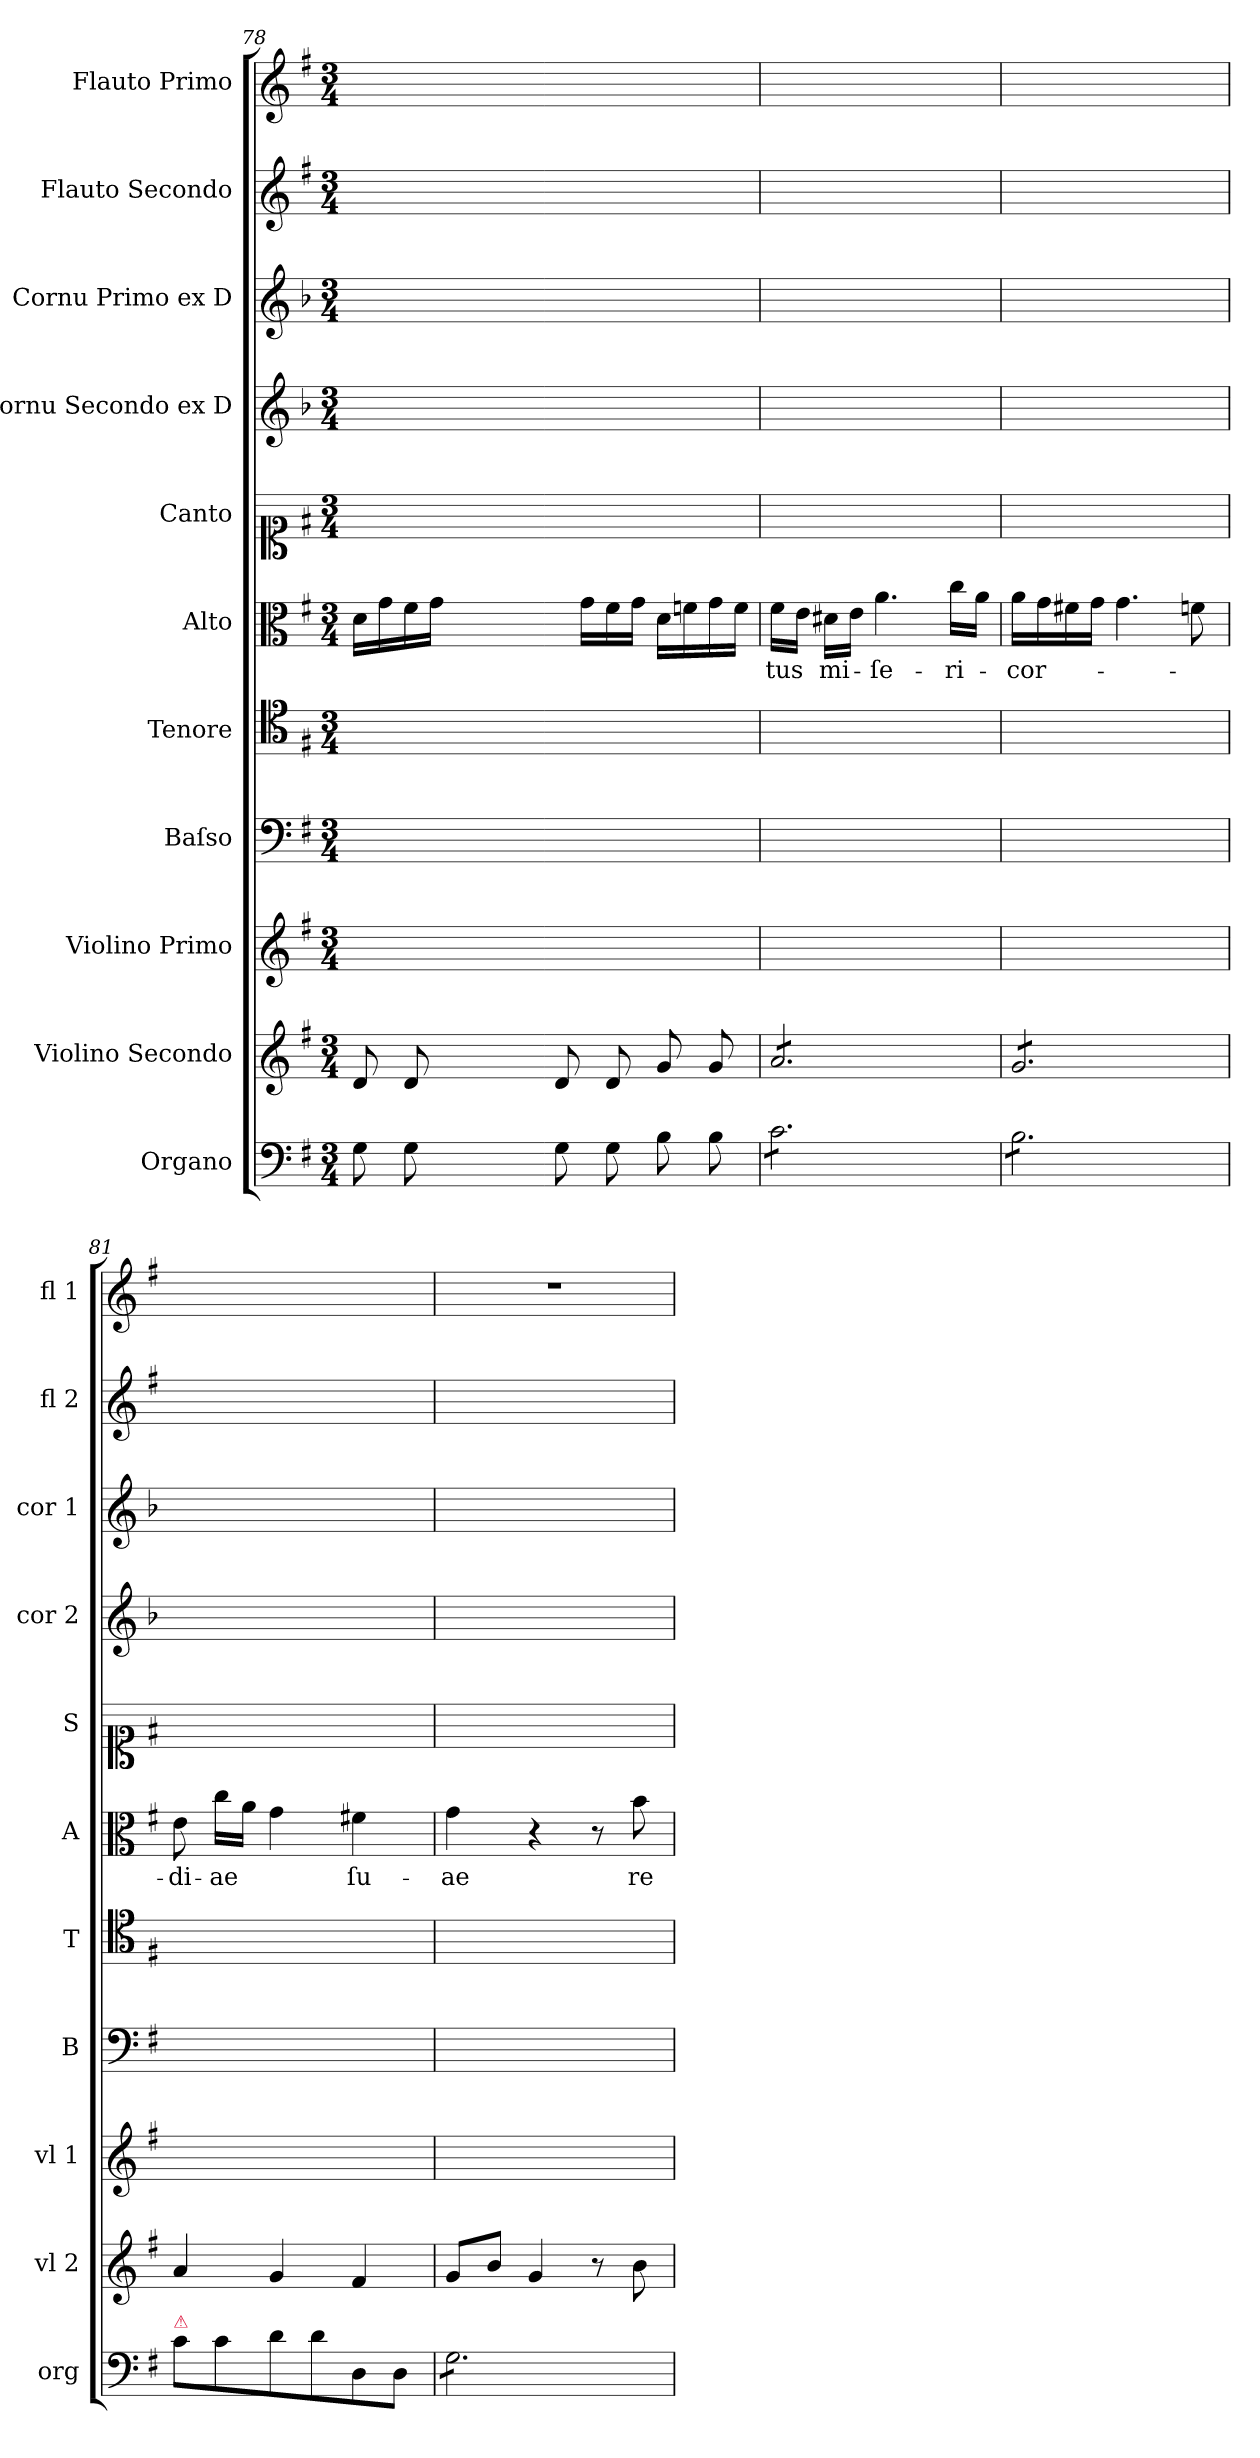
**kern	**kern	**kern	**kern	**kern	**kern	**text	**kern	**kern	**kern	**kern	**kern
*part11	*part10	*part9	*part8	*part7	*part6	*part6	*part5	*part4	*part3	*part2	*part1
*staff11	*staff10	*staff9	*staff8	*staff7	*staff6	*staff6	*staff5	*staff4	*staff3	*staff2	*staff1
*I"Organo	*I"Violino Secondo	*I"Violino Primo	*I"Baſso	*I"Tenore	*I"Alto	*	*I"Canto	*I"Cornu Secondo ex D	*I"Cornu Primo ex D	*I"Flauto Secondo	*I"Flauto Primo
*I'org	*I'vl 2	*I'vl 1	*I'B	*I'T	*I'A	*	*I'S	*I'cor 2	*I'cor 1	*I'fl 2	*I'fl 1
*clefF4	*clefG2	*clefG2	*clefF4	*clefC4	*clefC3	*	*clefC1	*clefG2	*clefG2	*clefG2	*clefG2
*	*	*	*	*	*	*	*	*ITrd6c10	*ITrd6c10	*	*
*k[f#]	*k[f#]	*k[f#]	*k[f#]	*k[f#]	*k[f#]	*	*k[f#]	*k[f#]	*k[f#]	*k[f#]	*k[f#]
*G:	*G:	*G:	*G:	*G:	*G:	*	*G:	*G:	*G:	*G:	*G:
*M3/4	*M3/4	*M3/4	*M3/4	*M3/4	*M3/4	*	*M3/4	*M3/4	*M3/4	*M3/4	*M3/4
=78	=78	=78	=78	=78	=78	=78	=78	=78	=78	=78	=78
8G\	8d/	2.ryy	2.ryy	2.ryy	16d\LL	.	2.ryy	2.ryy	2.ryy	2.ryy	2.ryy
.	.	.	.	.	16g\	.	.	.	.	.	.
8G\	8d/	.	.	.	16f#\	.	.	.	.	.	.
.	.	.	.	.	16g\JJ	.	.	.	.	.	.
2ryy	2ryy	.	.	.	2ryy	.	.	.	.	.	.
=-	=-	=-	=-	=-	=-	=-	=-	=-	=-	=-	=-
8G\	8d/	2ryy	2ryy	2ryy	16a\yy	.	2ryy	2ryy	2ryy	2ryy	2ryy
.	.	.	.	.	16g\LL	.	.	.	.	.	.
8G\	8d/	.	.	.	16f#\	.	.	.	.	.	.
.	.	.	.	.	16g\JJ	.	.	.	.	.	.
8B\	8g/	.	.	.	16d\LL	.	.	.	.	.	.
.	.	.	.	.	16fn\	.	.	.	.	.	.
8B\	8g/	.	.	.	16g\	.	.	.	.	.	.
.	.	.	.	.	16f\JJ	.	.	.	.	.	.
=79	=79	=79	=79	=79	=79	=79	=79	=79	=79	=79	=79
*tremolo	*	*	*	*	*	*	*	*	*	*	*
*	*tremolo	*	*	*	*	*	*	*	*	*	*
8c\L	8a/L	2.ryy	2.ryy	2.ryy	16f#\LL	-tus	2.ryy	2.ryy	2.ryy	2.ryy	2.ryy
.	.	.	.	.	16e\JJ	.	.	.	.	.	.
8c\	8a/	.	.	.	16d#X\LL	mi-	.	.	.	.	.
.	.	.	.	.	16e\JJ	.	.	.	.	.	.
8c\	8a/	.	.	.	4.a\	-ſe-	.	.	.	.	.
8c\	8a/	.	.	.	.	.	.	.	.	.	.
8c\	8a/	.	.	.	.	.	.	.	.	.	.
8c\J	8a/J	.	.	.	16cc\LL	-ri-	.	.	.	.	.
.	.	.	.	.	16a\JJ	.	.	.	.	.	.
=80	=80	=80	=80	=80	=80	=80	=80	=80	=80	=80	=80
8B\L	8g/L	2.ryy	2.ryy	2.ryy	16a\LL	-cor-	2.ryy	2.ryy	2.ryy	2.ryy	2.ryy
.	.	.	.	.	16g\	.	.	.	.	.	.
8B\	8g/	.	.	.	16f#X\	.	.	.	.	.	.
.	.	.	.	.	16g\JJ	.	.	.	.	.	.
8B\	8g/	.	.	.	4.g\	.	.	.	.	.	.
8B\	8g/	.	.	.	.	.	.	.	.	.	.
8B\	8g/	.	.	.	.	.	.	.	.	.	.
8B\J	8g/J	.	.	.	8fn\	.	.	.	.	.	.
*	*Xtremolo	*	*	*	*	*	*	*	*	*	*
*Xtremolo	*	*	*	*	*	*	*	*	*	*	*
=81	=81	=81	=81	=81	=81	=81	=81	=81	=81	=81	=81
!LO:TX:a:color=crimson:t=⚠	!	!	!	!	!	!	!	!	!	!	!
8c\L	4a/	2.ryy	2.ryy	2.ryy	8e\	-di-	2.ryy	2.ryy	2.ryy	2.ryy	2.ryy
8c\	.	.	.	.	16cc\LL	-ae	.	.	.	.	.
.	.	.	.	.	16a\JJ	.	.	.	.	.	.
8d\	4g/	.	.	.	4g\	.	.	.	.	.	.
8d\	.	.	.	.	.	.	.	.	.	.	.
8D/	4f#/	.	.	.	4f#X\	ſu-	.	.	.	.	.
8D/J	.	.	.	.	.	.	.	.	.	.	.
=82	=82	=82	=82	=82	=82	=82	=82	=82	=82	=82	=82
*tremolo	*	*	*	*	*	*	*	*	*	*	*
8G\L	8g/L	2.ryy	2.ryy	2.ryy	4g\	-ae	2.ryy	2.ryy	2.ryy	2.ryy	2.r
8G\	8b/J	.	.	.	.	.	.	.	.	.	.
8G\	4g/	.	.	.	4r	.	.	.	.	.	.
8G\	.	.	.	.	.	.	.	.	.	.	.
8G\	8r	.	.	.	8r	.	.	.	.	.	.
8G\J	8b\	.	.	.	8b\	re-	.	.	.	.	.
*Xtremolo	*	*	*	*	*	*	*	*	*	*	*
=	=	=	=	=	=	=	=	=	=	=	=
*-	*-	*-	*-	*-	*-	*-	*-	*-	*-	*-	*-
